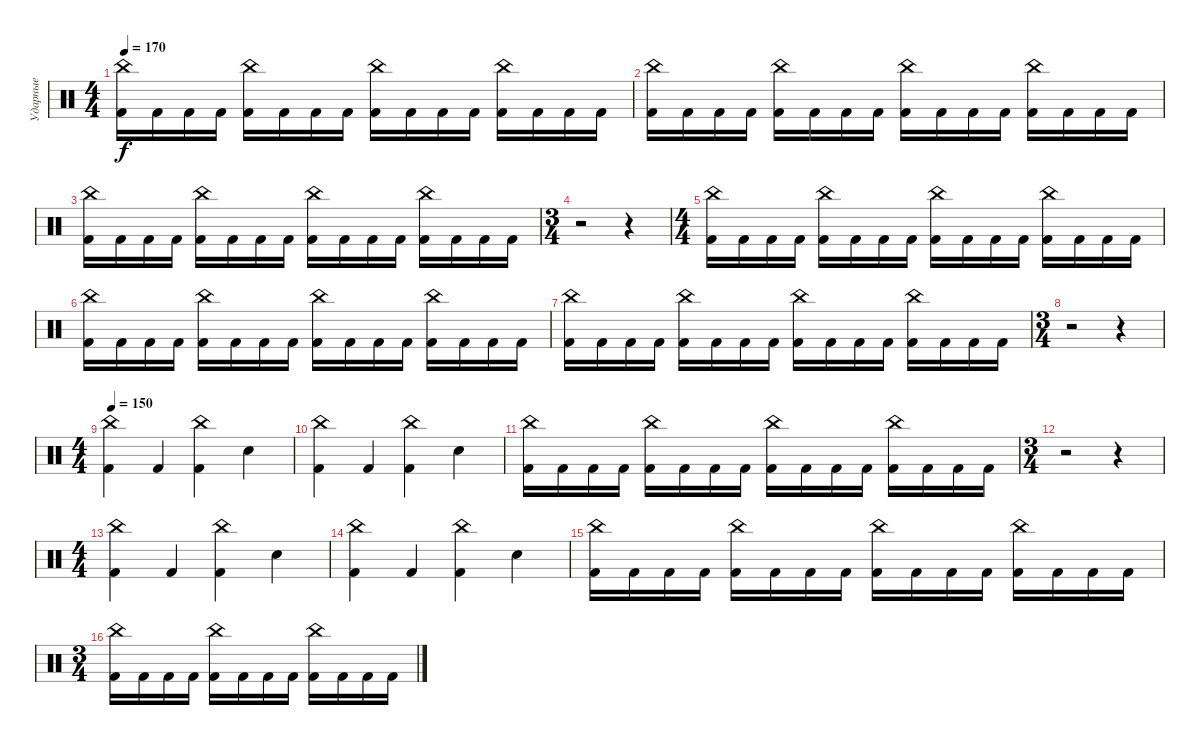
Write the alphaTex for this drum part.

\track ("Ударные" "Ударные") {instrument percussion}
\staff {score}
\articulation defaults
\ts (4 4)
\tempo 170
\clef neutral
\ks c
("China (hit)" "Kick (hit) 2").16{dy f} "Kick (hit) 2".16 "Kick (hit) 2".16 "Kick (hit) 2".16 ("China (hit)" "Kick (hit) 2").16 "Kick (hit) 2".16 "Kick (hit) 2".16 "Kick (hit) 2".16 ("China (hit)" "Kick (hit) 2").16 "Kick (hit) 2".16 "Kick (hit) 2".16 "Kick (hit) 2".16 ("China (hit)" "Kick (hit) 2").16 "Kick (hit) 2".16 "Kick (hit) 2".16 "Kick (hit) 2".16 |
("China (hit)" "Kick (hit) 2").16 "Kick (hit) 2".16 "Kick (hit) 2".16 "Kick (hit) 2".16 ("China (hit)" "Kick (hit) 2").16 "Kick (hit) 2".16 "Kick (hit) 2".16 "Kick (hit) 2".16 ("China (hit)" "Kick (hit) 2").16 "Kick (hit) 2".16 "Kick (hit) 2".16 "Kick (hit) 2".16 ("China (hit)" "Kick (hit) 2").16 "Kick (hit) 2".16 "Kick (hit) 2".16 "Kick (hit) 2".16 |
("China (hit)" "Kick (hit) 2").16 "Kick (hit) 2".16 "Kick (hit) 2".16 "Kick (hit) 2".16 ("China (hit)" "Kick (hit) 2").16 "Kick (hit) 2".16 "Kick (hit) 2".16 "Kick (hit) 2".16 ("China (hit)" "Kick (hit) 2").16 "Kick (hit) 2".16 "Kick (hit) 2".16 "Kick (hit) 2".16 ("China (hit)" "Kick (hit) 2").16 "Kick (hit) 2".16 "Kick (hit) 2".16 "Kick (hit) 2".16 |
\ts (3 4)
r.2 r.4 |
\ts (4 4)
("China (hit)" "Kick (hit) 2").16 "Kick (hit) 2".16 "Kick (hit) 2".16 "Kick (hit) 2".16 ("China (hit)" "Kick (hit) 2").16 "Kick (hit) 2".16 "Kick (hit) 2".16 "Kick (hit) 2".16 ("China (hit)" "Kick (hit) 2").16 "Kick (hit) 2".16 "Kick (hit) 2".16 "Kick (hit) 2".16 ("China (hit)" "Kick (hit) 2").16 "Kick (hit) 2".16 "Kick (hit) 2".16 "Kick (hit) 2".16 |
("China (hit)" "Kick (hit) 2").16 "Kick (hit) 2".16 "Kick (hit) 2".16 "Kick (hit) 2".16 ("China (hit)" "Kick (hit) 2").16 "Kick (hit) 2".16 "Kick (hit) 2".16 "Kick (hit) 2".16 ("China (hit)" "Kick (hit) 2").16 "Kick (hit) 2".16 "Kick (hit) 2".16 "Kick (hit) 2".16 ("China (hit)" "Kick (hit) 2").16 "Kick (hit) 2".16 "Kick (hit) 2".16 "Kick (hit) 2".16 |
("China (hit)" "Kick (hit) 2").16 "Kick (hit) 2".16 "Kick (hit) 2".16 "Kick (hit) 2".16 ("China (hit)" "Kick (hit) 2").16 "Kick (hit) 2".16 "Kick (hit) 2".16 "Kick (hit) 2".16 ("China (hit)" "Kick (hit) 2").16 "Kick (hit) 2".16 "Kick (hit) 2".16 "Kick (hit) 2".16 ("China (hit)" "Kick (hit) 2").16 "Kick (hit) 2".16 "Kick (hit) 2".16 "Kick (hit) 2".16 |
\ts (3 4)
r.2 r.4 |
\ts (4 4)
\tempo 150
("China (hit)" "Kick (hit) 2").4 "Kick (hit) 2".4 ("China (hit)" "Kick (hit) 2").4 "Snare (hit) 2".4 |
("China (hit)" "Kick (hit) 2").4 "Kick (hit) 2".4 ("China (hit)" "Kick (hit) 2").4 "Snare (hit) 2".4 |
("China (hit)" "Kick (hit) 2").16 "Kick (hit) 2".16 "Kick (hit) 2".16 "Kick (hit) 2".16 ("China (hit)" "Kick (hit) 2").16 "Kick (hit) 2".16 "Kick (hit) 2".16 "Kick (hit) 2".16 ("China (hit)" "Kick (hit) 2").16 "Kick (hit) 2".16 "Kick (hit) 2".16 "Kick (hit) 2".16 ("China (hit)" "Kick (hit) 2").16 "Kick (hit) 2".16 "Kick (hit) 2".16 "Kick (hit) 2".16 |
\ts (3 4)
r.2 r.4 |
\ts (4 4)
("China (hit)" "Kick (hit) 2").4 "Kick (hit) 2".4 ("China (hit)" "Kick (hit) 2").4 "Snare (hit) 2".4 |
("China (hit)" "Kick (hit) 2").4 "Kick (hit) 2".4 ("China (hit)" "Kick (hit) 2").4 "Snare (hit) 2".4 |
("China (hit)" "Kick (hit) 2").16 "Kick (hit) 2".16 "Kick (hit) 2".16 "Kick (hit) 2".16 ("China (hit)" "Kick (hit) 2").16 "Kick (hit) 2".16 "Kick (hit) 2".16 "Kick (hit) 2".16 ("China (hit)" "Kick (hit) 2").16 "Kick (hit) 2".16 "Kick (hit) 2".16 "Kick (hit) 2".16 ("China (hit)" "Kick (hit) 2").16 "Kick (hit) 2".16 "Kick (hit) 2".16 "Kick (hit) 2".16 |
\ts (3 4)
("China (hit)" "Kick (hit) 2").16 "Kick (hit) 2".16 "Kick (hit) 2".16 "Kick (hit) 2".16 ("China (hit)" "Kick (hit) 2").16 "Kick (hit) 2".16 "Kick (hit) 2".16 "Kick (hit) 2".16 ("China (hit)" "Kick (hit) 2").16 "Kick (hit) 2".16 "Kick (hit) 2".16 "Kick (hit) 2".16
